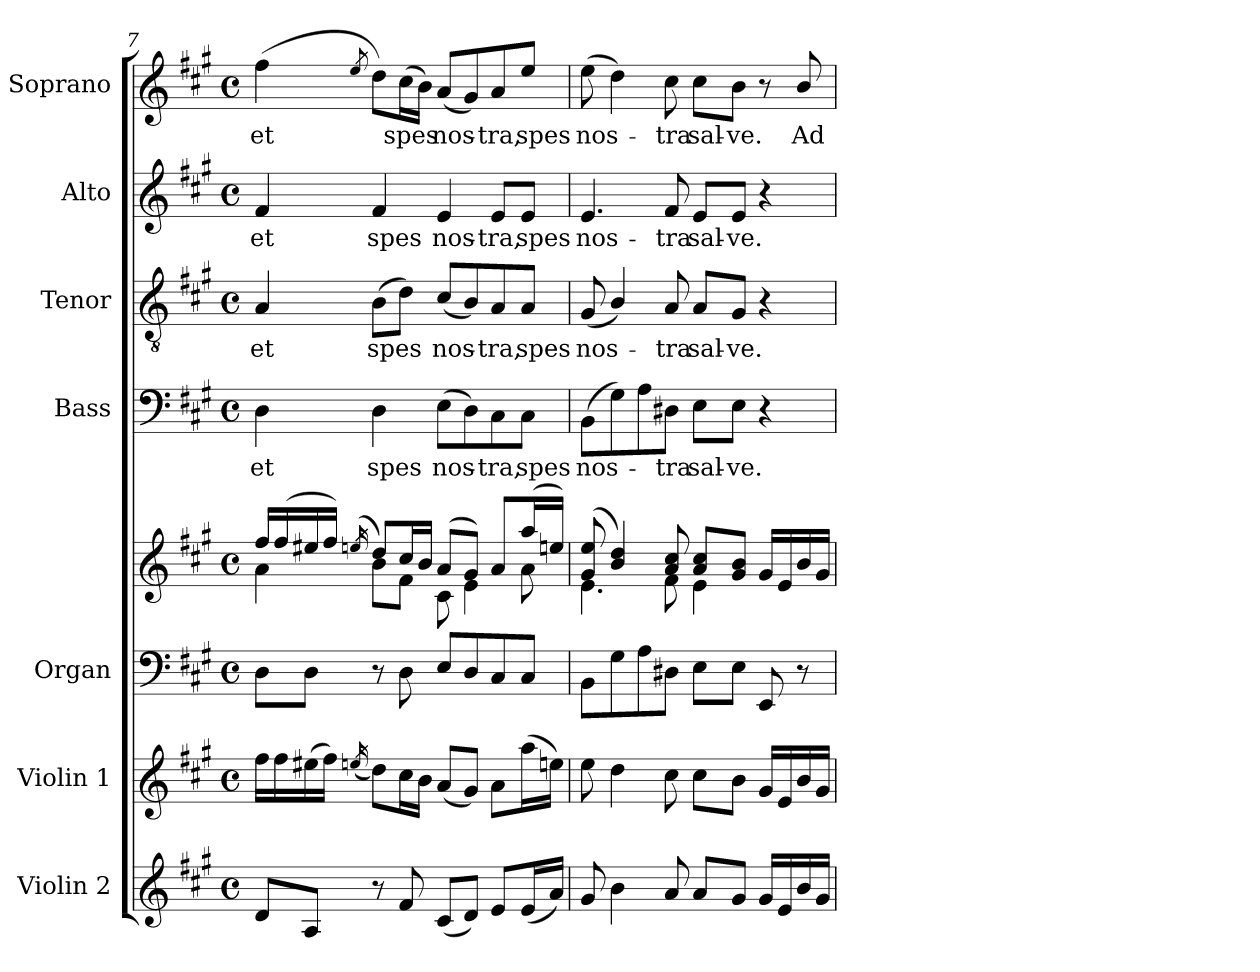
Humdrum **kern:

**kern	**kern	**kern	**kern	**kern	**text	**kern	**text	**kern	**text	**kern	**text
*part7	*part6	*part5	*part5	*part4	*part4	*part3	*part3	*part2	*part2	*part1	*part1
*staff8	*staff7	*staff6	*staff5	*staff4	*staff4	*staff3	*staff3	*staff2	*staff2	*staff1	*staff1
*I"Violin 2	*I"Violin 1	*I"Organ	*	*I"Bass	*	*I"Tenor	*	*I"Alto	*	*I"Soprano	*
*I'Vln. 2	*I'Vln. 1	*I'Org.	*	*I'B.	*	*I'T.	*	*I'A.	*	*I'S.	*
*clefG2	*clefG2	*clefF4	*clefG2	*clefF4	*	*clefGv2	*	*clefG2	*	*clefG2	*
*	*	*	*	*	*	*ITrd7c12	*	*	*	*	*
*k[f#c#g#]	*k[f#c#g#]	*k[f#c#g#]	*k[f#c#g#]	*k[f#c#g#]	*	*k[f#c#g#]	*	*k[f#c#g#]	*	*k[f#c#g#]	*
*A:	*A:	*A:	*A:	*A:	*	*A:	*	*A:	*	*A:	*
*M4/4	*M4/4	*M4/4	*M4/4	*M4/4	*	*M4/4	*	*M4/4	*	*M4/4	*
*met(c)	*met(c)	*met(c)	*met(c)	*met(c)	*	*met(c)	*	*met(c)	*	*met(c)	*
=7	=7	=7	=7	=7	=7	=7	=7	=7	=7	=7	=7
*	*	*	*^	*	*	*	*	*	*	*	*
!	!	!	!	!	!	!LO:LY:b:color=#000000	!	!	!	!	!	!
!	!	!	!	!	!	!	!	!LO:LY:b:color=#000000	!	!	!	!
!	!	!	!	!	!	!	!	!	!	!LO:LY:b:color=#000000	!	!
!	!	!	!	!	!	!	!	!	!	!	!	!LO:LY:b:color=#000000
8di/L	16ff#i\LL	8Di\L	16ff#i/LL	4ai\	4Di\	et	4AAi/	et	4f#i/	et	(4ff#i\	et
.	16ff#i\	.	(16ff#i/	.	.	.	.	.	.	.	.	.
8Ai/J	(16ee#Xi\	8Di\J	16ee#Xi/	.	.	.	.	.	.	.	.	.
.	16ff#i\JJ)	.	16ff#i/JJ)	.	.	.	.	.	.	.	.	.
.	(16qeeni/	.	(16qeeni/	.	.	.	.	.	.	.	8qeei/	.
!	!	!	!	!	!	!LO:LY:b:color=#000000	!	!	!	!	!	!
!	!	!	!	!	!	!	!	!LO:LY:b:color=#000000	!	!	!	!
!	!	!	!	!	!	!	!	!	!	!LO:LY:b:color=#000000	!	!
8r	8ddi\L)	8r	8ddi/L)	8bi\L	4Di\	spes	(8BBi\L	spes	4f#i/	spes	8ddi\L)	.
!	!	!	!	!	!	!	!	!	!	!	!	!LO:LY:b:color=#000000
8f#i/	16cc#i\L	8Di\	16cc#i/L	8f#i\J	.	.	8Di\J)	.	.	.	(16cc#i\L	spes
.	16bi\JJ	.	16bi/JJ	.	.	.	.	.	.	.	16bi\JJ)	.
!	!	!	!	!	!	!LO:LY:b:color=#000000	!	!	!	!	!	!
!	!	!	!	!	!	!	!	!LO:LY:b:color=#000000	!	!	!	!
!	!	!	!	!	!	!	!	!	!	!LO:LY:b:color=#000000	!	!
!	!	!	!	!	!	!	!	!	!	!	!	!LO:LY:b:color=#000000
(8c#i/L	(8ai/L	8Ei/L	(8ai/L	8c#i\	(8Ei\L	nos-	(8C#i/L	nos-	4ei/	nos-	(8ai/L	nos-
8di/J)	8g#i/J)	8Di/	8g#i/J)	4ei\	8Di\)	.	8BBi/)	.	.	.	8g#i/)	.
!	!	!	!	!	!	!LO:LY:b:color=#000000	!	!	!	!	!	!
!	!	!	!	!	!	!	!	!LO:LY:b:color=#000000	!	!	!	!
!	!	!	!	!	!	!	!	!	!	!LO:LY:b:color=#000000	!	!
!	!	!	!	!	!	!	!	!	!	!	!	!LO:LY:b:color=#000000
8ei/L	8ai\L	8C#i/	8ai/L	.	8C#i\	-tra,	8AAi/	-tra,	8ei/L	-tra,	8ai/	-tra,
!	!	!	!	!	!	!LO:LY:b:color=#000000	!	!	!	!	!	!
!	!	!	!	!	!	!	!	!LO:LY:b:color=#000000	!	!	!	!
!	!	!	!	!	!	!	!	!	!	!LO:LY:b:color=#000000	!	!
!	!	!	!	!	!	!	!	!	!	!	!	!LO:LY:b:color=#000000
(16ei/L	(16aai\L	8C#i/J	(16aai/L	8ai\	8C#i\J	spes	8AAi/J	spes	8ei/J	spes	8eei/J	spes
16ai/JJ)	16eei\JJ)	.	16eei/JJ)	.	.	.	.	.	.	.	.	.
=8	=8	=8	=8	=8	=8	=8	=8	=8	=8	=8	=8	=8
!	!	!	!	!	!	!LO:LY:b:color=#000000	!	!	!	!	!	!
!	!	!	!	!	!	!	!	!LO:LY:b:color=#000000	!	!	!	!
!	!	!	!	!	!	!	!	!	!	!LO:LY:b:color=#000000	!	!
!	!	!	!	!	!	!	!	!	!	!	!	!LO:LY:b:color=#000000
8g#i/	8eei\	8BBi\L	(8g#i/ 8eei	4.ei\	(8BBi\L	nos-	(8GG#i/	nos-	4.ei/	nos-	(8eei\	nos-
4bi\	4ddi\	8G#i\	4bi/ 4ddi)	.	8G#i\)	.	4BBi/)	.	.	.	4ddi\)	.
.	.	8Ai\	.	.	8Ai\	.	.	.	.	.	.	.
!	!	!	!	!	!	!LO:LY:b:color=#000000	!	!	!	!	!	!
!	!	!	!	!	!	!	!	!LO:LY:b:color=#000000	!	!	!	!
!	!	!	!	!	!	!	!	!	!	!LO:LY:b:color=#000000	!	!
!	!	!	!	!	!	!	!	!	!	!	!	!LO:LY:b:color=#000000
8ai/	8cc#i\	8D#Xi\J	8ai/ 8cc#i	8f#i\	8D#Xi\J	-tra	8AAi/	-tra	8f#i/	-tra	8cc#i\	-tra
!	!	!	!	!	!	!LO:LY:b:color=#000000	!	!	!	!	!	!
!	!	!	!	!	!	!	!	!LO:LY:b:color=#000000	!	!	!	!
!	!	!	!	!	!	!	!	!	!	!LO:LY:b:color=#000000	!	!
!	!	!	!	!	!	!	!	!	!	!	!	!LO:LY:b:color=#000000
8ai/L	8cc#i\L	8Ei\L	8ai/ 8cc#iL	4ei\	8Ei\L	sal-	8AAi/L	sal-	8ei/L	sal-	8cc#i\L	sal-
!	!	!	!	!	!	!LO:LY:b:color=#000000	!	!	!	!	!	!
!	!	!	!	!	!	!	!	!LO:LY:b:color=#000000	!	!	!	!
!	!	!	!	!	!	!	!	!	!	!LO:LY:b:color=#000000	!	!
!	!	!	!	!	!	!	!	!	!	!	!	!LO:LY:b:color=#000000
8g#i/J	8bi\J	8Ei\J	8g#i/ 8biJ	.	8Ei\J	-ve.	8GG#i/J	-ve.	8ei/J	-ve.	8bi\J	-ve.
16g#i/LL	16g#i/LL	8EEi/	16g#i/LL	4ryy	4r	.	4r	.	4r	.	8r	.
16ei/	16ei/	.	16ei/	.	.	.	.	.	.	.	.	.
!	!	!	!	!	!	!	!	!	!	!	!	!LO:LY:b:color=#000000
16bi/	16bi/	8r	16bi/	.	.	.	.	.	.	.	8bi/	Ad
16g#i/JJ	16g#i/JJ	.	16g#i/JJ	.	.	.	.	.	.	.	.	.
*	*	*	*v	*v	*	*	*	*	*	*	*	*
=	=	=	=	=	=	=	=	=	=	=	=
*-	*-	*-	*-	*-	*-	*-	*-	*-	*-	*-	*-
